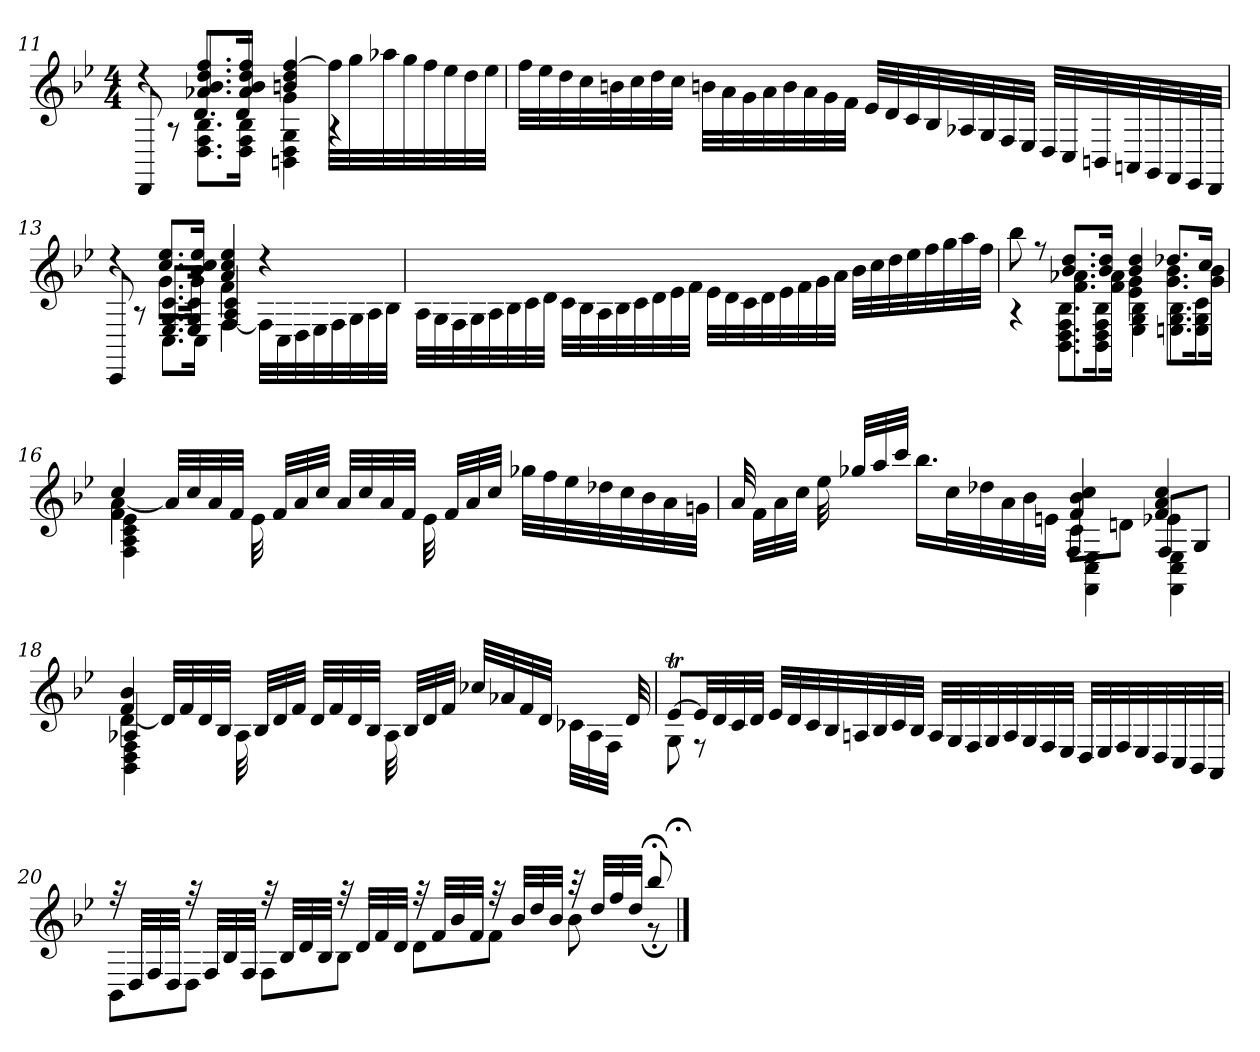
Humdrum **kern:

**kern
*part1
*staff1
*k[b-e-]
*B-:
*M4/4
=11
*^
*	*^
*	*	*^
4r	2ryy	4ryy	8DD/
.	.	.	8r
8.a-X/ 8.b-/ 8.dd/ 8.ff/L	.	8.d/L	8.D\ 8.F\ 8.B-\L
16a-/ 16b-/ 16dd/ 16ff/Jk	.	16d/Jk	16D\ 16F\ 16B-\Jk
4bn/ 4dd/ [4ff/	4g\	2ryy	4BBn\ 4D\ 4G\
32ff\LLL]	4ryy	.	4r
32gg\	.	.	.
32aa-X\	.	.	.
32gg\	.	.	.
32ff\	.	.	.
32ee-\	.	.	.
32dd\	.	.	.
32ee-\JJJ	.	.	.
*v	*v	*v	*v
=12
32ff\LLL
32ee-\
32dd\
32cc\
32bn\
32cc\
32dd\
32cc\JJJ
32bn\LLL
32a\
32g\
32a\
32b\
32a\
32g\
32f\JJJ
32e-/LLL
32d/
32c/
32B-/
32A-X/
32G/
32F/
32E-/JJJ
32D/LLL
32C/
32BBn/
32AAn/
32GG/
32FF/
32EE-/
32DD/JJJ
=13
*^
*	*^
*	*	*^
4r	4ryy	4ryy	8CC/
.	.	.	8r
8.cc/ 8.ee-/L	8.g\L	8.E-/ 8.G/ 8.c/L	8.C\L
16b-/ 16cc/ 16ee-/Jk	16g\Jk	16E-/ 16G/ 16c/Jk	16C\Jk
4a/ 4cc/ 4ee-/	4f\	4F/ 4A/ 4c/	[4F\
4r	4ryy	4ryy	32F\LLL]
.	.	.	32C\
.	.	.	32D\
.	.	.	32E-\
.	.	.	32F\
.	.	.	32G\
.	.	.	32A\
.	.	.	32B-\JJJ
*v	*v	*v	*v
=14
32A\LLL
32G\
32F\
32G\
32A\
32B-\
32c\
32d\JJJ
32c\LLL
32B-\
32A\
32B-\
32c\
32d\
32e-\
32f\JJJ
32e-\LLL
32d\
32c\
32d\
32e-\
32f\
32g\
32a\JJJ
32b-\LLL
32cc\
32dd\
32ee-\
32ff\
32gg\
32aa\
32ff\JJJ
=15
*^
*	*^
8bb-\	4ryy	4r
8r	.	.
8.b-/ 8.dd/L	8.f\ 8.a-X\L	8.BB-\ 8.D\ 8.F\ 8.B-\L
16b-/ 16dd/Jk	16f\ 16a-\Jk	16BB-\ 16D\ 16F\ 16B-\Jk
4b-/ 4dd/	4e-\ 4g\	4E-\ 4G\ 4B-\
8.dd-X/L	8.g\ 8.b-\L	8.En\ 8.G\ 8.B-\L
16cc/Jk	16g\ 16b-\Jk	16E\ 16G\ 16c\Jk
=16	=16	=16
4cc/	4f\ [4a\	4F\ 4A\ 4c\ 4e-\
32a/LLL]	4ryy	4ryy
32cc/	.	.
32a/	.	.
32f/JJJ	.	.
32e-\	.	.
32f/LLL	.	.
32a/	.	.
32cc/JJJ	.	.
32a/LLL	2ryy	2ryy
32cc/	.	.
32a/	.	.
32f/JJJ	.	.
32e-\	.	.
32f/LLL	.	.
32a/	.	.
32cc/JJJ	.	.
32gg-X\LLL	.	.
32ff\	.	.
32ee-\	.	.
32dd-X\	.	.
32cc\	.	.
32b-\	.	.
32a\	.	.
32gn\JJJ	.	.
=17	=17	=17
*	*	*^
2ryy	32a/	2ryy	2ryy
.	32f\LLL	.	.
.	32a\	.	.
.	32cc\JJJ	.	.
.	32ee-\	.	.
.	32gg-X/LLL	.	.
.	32aa/	.	.
.	32ccc/JJJ	.	.
.	16.bb-\LL	.	.
.	32cc\L	.	.
.	32dd-X\	.	.
.	32a\	.	.
.	32b-\	.	.
.	32en\JJJ	.	.
4f/ 4b-/ 4cc/	8c\L	4F/	4FF\ 4C\ 4E-\
.	8dn\J	.	.
4f/ 4a/ 4cc/	4e-X\	8F/L	4FF\ 4C\ 4E-\
.	.	8G/J	.
=18	=18	=18	=18
4f/ 4b-/	[4d\	4A-X/	4BB-\ 4D\ 4F\
4ryy	32d/LLL]	4ryy	4ryy
.	32f/	.	.
.	32d/	.	.
.	32B-/JJJ	.	.
.	32A-\	.	.
.	32B-/LLL	.	.
.	32d/	.	.
.	32f/JJJ	.	.
2ryy	32d/LLL	2ryy	2ryy
.	32f/	.	.
.	32d/	.	.
.	32B-/JJJ	.	.
.	32A-\	.	.
.	32B-/LLL	.	.
.	32d/	.	.
.	32f/JJJ	.	.
.	32cc-X/LLL	.	.
.	32a-X/	.	.
.	32f/	.	.
.	32d/JJJ	.	.
.	32c-X\LLL	.	.
.	32A-\	.	.
.	32F\JJJ	.	.
.	32d/	.	.
*	*v	*v	*v
=19	=19
[8e-T/L	8G\
32e-/LL]	8r
32d/	.
32c/	.
32d/JJJ	.
32e-/LLL	4ryy
32d/	.
32c/	.
32B-/	.
32An/	.
32B-/	.
32c/	.
32B-/JJJ	.
32A/LLL	2ryy
32G/	.
32F/	.
32G/	.
32A/	.
32G/	.
32F/	.
32E-/JJJ	.
32D/LLL	.
32E-/	.
32F/	.
32E-/	.
32D/	.
32C/	.
32BB-/	.
32AA/JJJ	.
=20	=20
32r	8BB-\L
32D/LLL	.
32F/	.
32D/JJJ	.
32r	8D\J
32F/LLL	.
32B-/	.
32F/JJJ	.
32r	8F\L
32B-/LLL	.
32d/	.
32B-/JJJ	.
32r	8B-\J
32d/LLL	.
32f/	.
32d/JJJ	.
32r	8d\L
32f/LLL	.
32b-/	.
32f/JJJ	.
32r	8f\J
32b-/LLL	.
32dd/	.
32b-/JJJ	.
32r	8b-\
32dd/LLL	.
32ff/	.
32dd/JJJ	.
8bb-;</	8r;<
*v	*v
==;
*-
